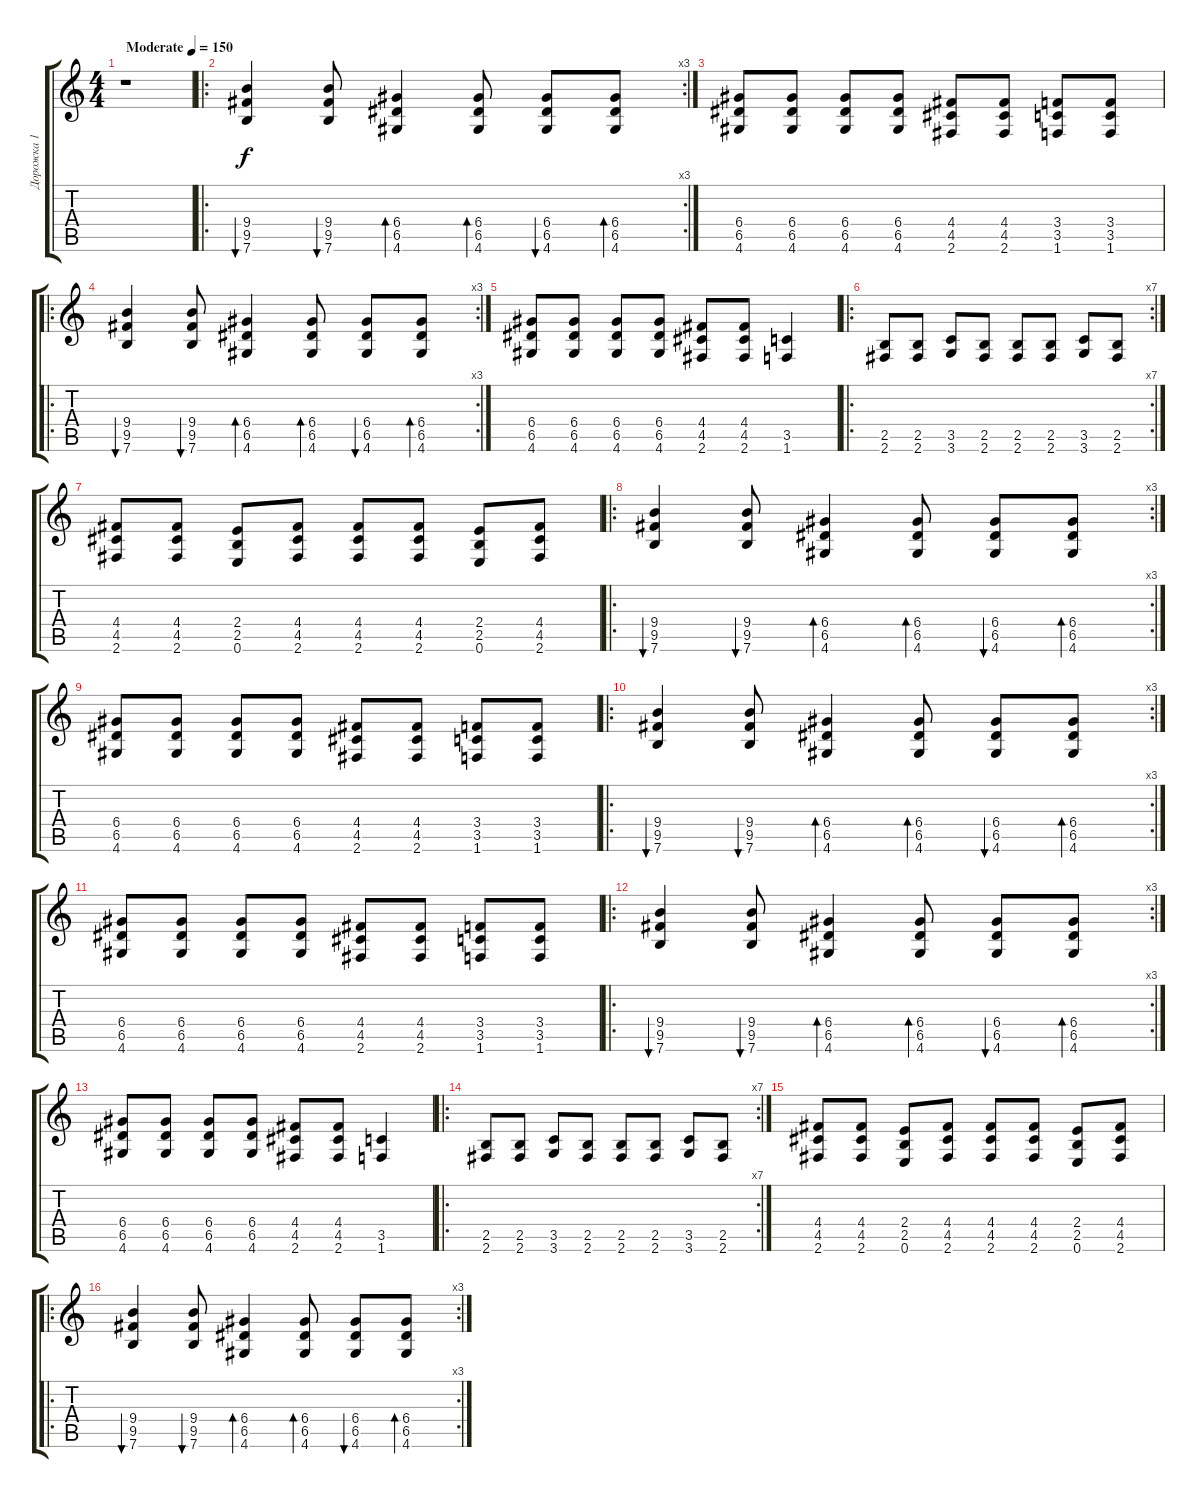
\track ("Дорожка 1" "Дорожка 1") {instrument distortionguitar}
\staff {score tabs}
\tuning (E4 B3 G3 D3 A2 E2) {hide}
\ts (4 4)
\tempo (150 "Moderate")
\clef g2
\ks c
r.1{dy f instrument distortionguitar} |
\ro
\rc 3
(9.4 9.5 7.6).4{bu 60} (9.4 9.5 7.6).8{bu 60} (6.4 6.5 4.6).4{bd 60} (6.4 6.5 4.6).8{bd 60} (6.4 6.5 4.6).8{bu 60} (6.4 6.5 4.6).8{bd 60} |
(6.4 6.5 4.6).8 (6.4 6.5 4.6).8 (6.4 6.5 4.6).8 (6.4 6.5 4.6).8 (4.4 4.5 2.6).8 (4.4 4.5 2.6).8 (3.4 3.5 1.6).8 (3.4 3.5 1.6).8 |
\ro
\rc 3
(9.4 9.5 7.6).4{bu 60} (9.4 9.5 7.6).8{bu 60} (6.4 6.5 4.6).4{bd 60} (6.4 6.5 4.6).8{bd 60} (6.4 6.5 4.6).8{bu 60} (6.4 6.5 4.6).8{bd 60} |
(6.4 6.5 4.6).8 (6.4 6.5 4.6).8 (6.4 6.5 4.6).8 (6.4 6.5 4.6).8 (4.4 4.5 2.6).8 (4.4 4.5 2.6).8 (3.5 1.6).4 |
\ro
\rc 7
(2.5 2.6).8 (2.5 2.6).8 (3.5 3.6).8 (2.5 2.6).8 (2.5 2.6).8 (2.5 2.6).8 (3.5 3.6).8 (2.5 2.6).8 |
(4.4 4.5 2.6).8 (4.4 4.5 2.6).8 (2.4 2.5 0.6).8 (4.4 4.5 2.6).8 (4.4 4.5 2.6).8 (4.4 4.5 2.6).8 (2.4 2.5 0.6).8 (4.4 4.5 2.6).8 |
\ro
\rc 3
(9.4 9.5 7.6).4{bu 60} (9.4 9.5 7.6).8{bu 60} (6.4 6.5 4.6).4{bd 60} (6.4 6.5 4.6).8{bd 60} (6.4 6.5 4.6).8{bu 60} (6.4 6.5 4.6).8{bd 60} |
(6.4 6.5 4.6).8 (6.4 6.5 4.6).8 (6.4 6.5 4.6).8 (6.4 6.5 4.6).8 (4.4 4.5 2.6).8 (4.4 4.5 2.6).8 (3.4 3.5 1.6).8 (3.4 3.5 1.6).8 |
\ro
\rc 3
(9.4 9.5 7.6).4{bu 60} (9.4 9.5 7.6).8{bu 60} (6.4 6.5 4.6).4{bd 60} (6.4 6.5 4.6).8{bd 60} (6.4 6.5 4.6).8{bu 60} (6.4 6.5 4.6).8{bd 60} |
(6.4 6.5 4.6).8 (6.4 6.5 4.6).8 (6.4 6.5 4.6).8 (6.4 6.5 4.6).8 (4.4 4.5 2.6).8 (4.4 4.5 2.6).8 (3.4 3.5 1.6).8 (3.4 3.5 1.6).8 |
\ro
\rc 3
(9.4 9.5 7.6).4{bu 60} (9.4 9.5 7.6).8{bu 60} (6.4 6.5 4.6).4{bd 60} (6.4 6.5 4.6).8{bd 60} (6.4 6.5 4.6).8{bu 60} (6.4 6.5 4.6).8{bd 60} |
(6.4 6.5 4.6).8 (6.4 6.5 4.6).8 (6.4 6.5 4.6).8 (6.4 6.5 4.6).8 (4.4 4.5 2.6).8 (4.4 4.5 2.6).8 (3.5 1.6).4 |
\ro
\rc 7
(2.5 2.6).8 (2.5 2.6).8 (3.5 3.6).8 (2.5 2.6).8 (2.5 2.6).8 (2.5 2.6).8 (3.5 3.6).8 (2.5 2.6).8 |
(4.4 4.5 2.6).8 (4.4 4.5 2.6).8 (2.4 2.5 0.6).8 (4.4 4.5 2.6).8 (4.4 4.5 2.6).8 (4.4 4.5 2.6).8 (2.4 2.5 0.6).8 (4.4 4.5 2.6).8 |
\ro
\rc 3
(9.4 9.5 7.6).4{bu 60} (9.4 9.5 7.6).8{bu 60} (6.4 6.5 4.6).4{bd 60} (6.4 6.5 4.6).8{bd 60} (6.4 6.5 4.6).8{bu 60} (6.4 6.5 4.6).8{bd 60}
